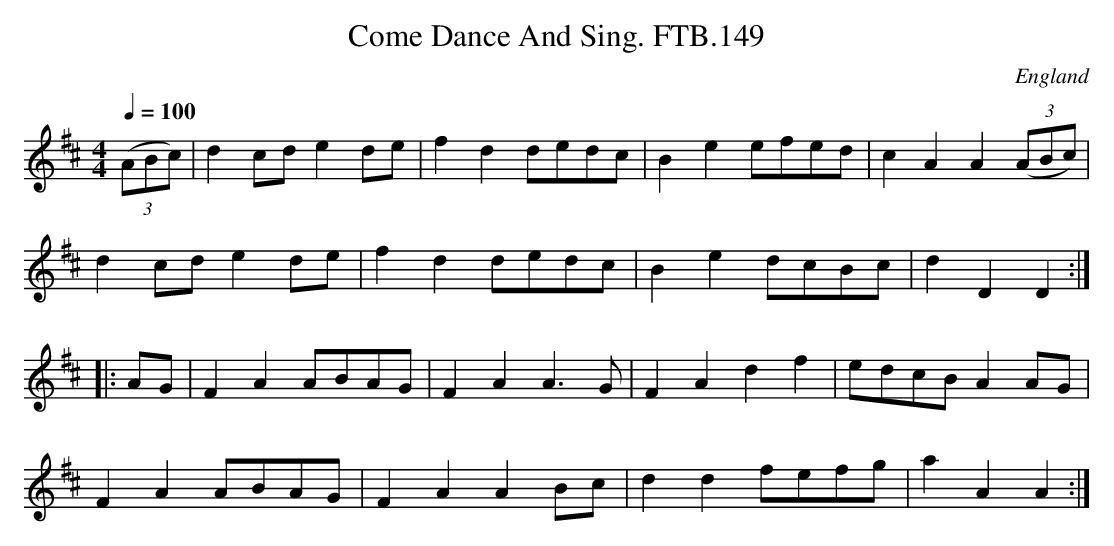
X:1
T:Come Dance And Sing. FTB.149
M:4/4
L:1/4
Q:100
O:England
K:D major
((3A/B/c/)|dc/d/ ed/e/|fd d/e/d/c/|Be e/f/e/d/|cAA ((3A/B/c/)|
dc/d/ ed/e/|fd d/e/d/c/|Be d/c/B/c/|dDD:|
|:A/G/|FA A/B/A/G/|FA A>G|FA df|e/d/c/B/ AA/G/|
FA A/B/A/G/ |FA AB/c/|dd f/e/f/g/|aAA:|
